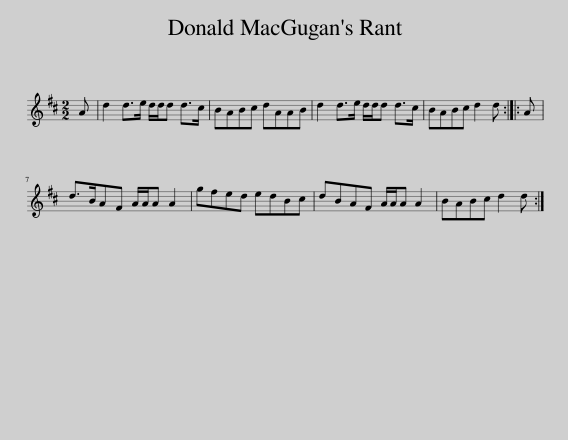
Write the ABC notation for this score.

X:1
L:1/8
M:2/2
I:linebreak $
K:D
V:1 treble
V:1
 A | d2 d>e d/d/d d>c | BABc dAAB | d2 d>e d/d/d d>c | BABc d2 d :: %5
 A |$ d>BAF A/A/A A2 | gfed edBc | dBAF A/A/A A2 | BABc d2 d :| %10
